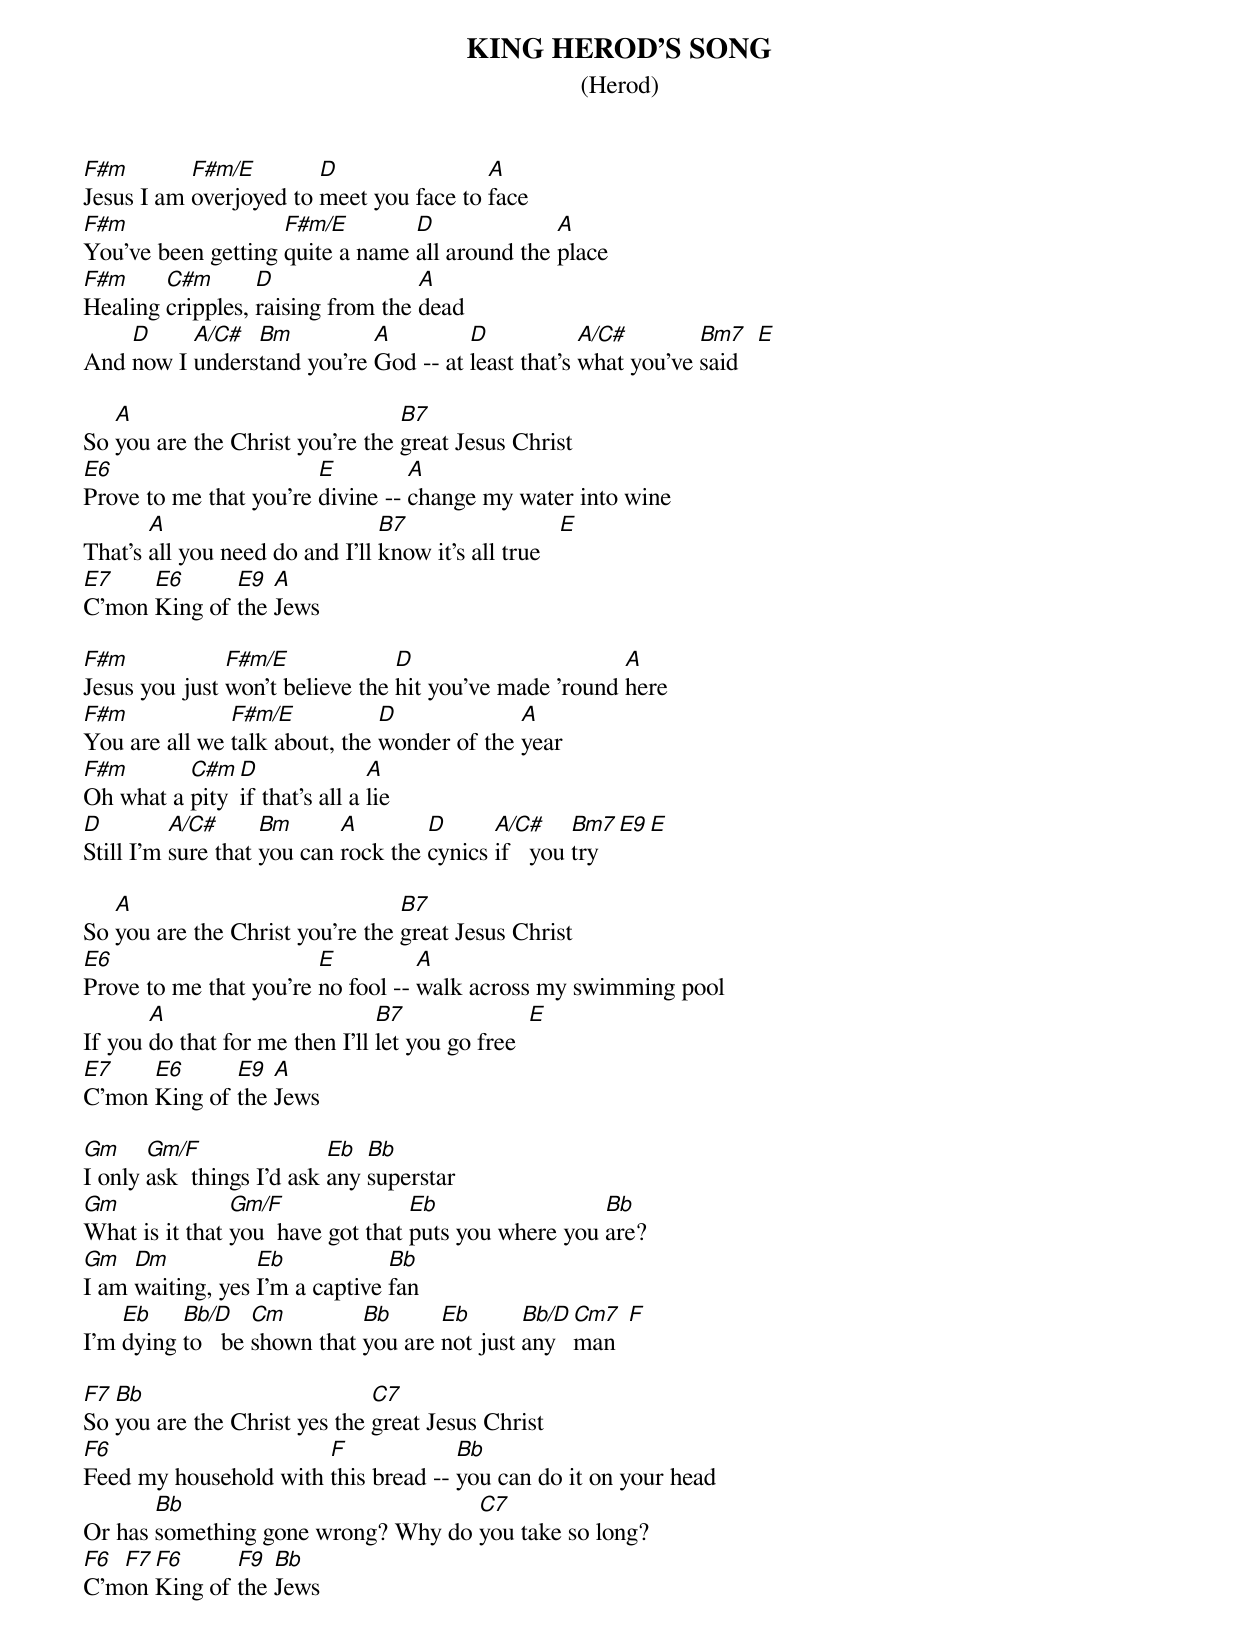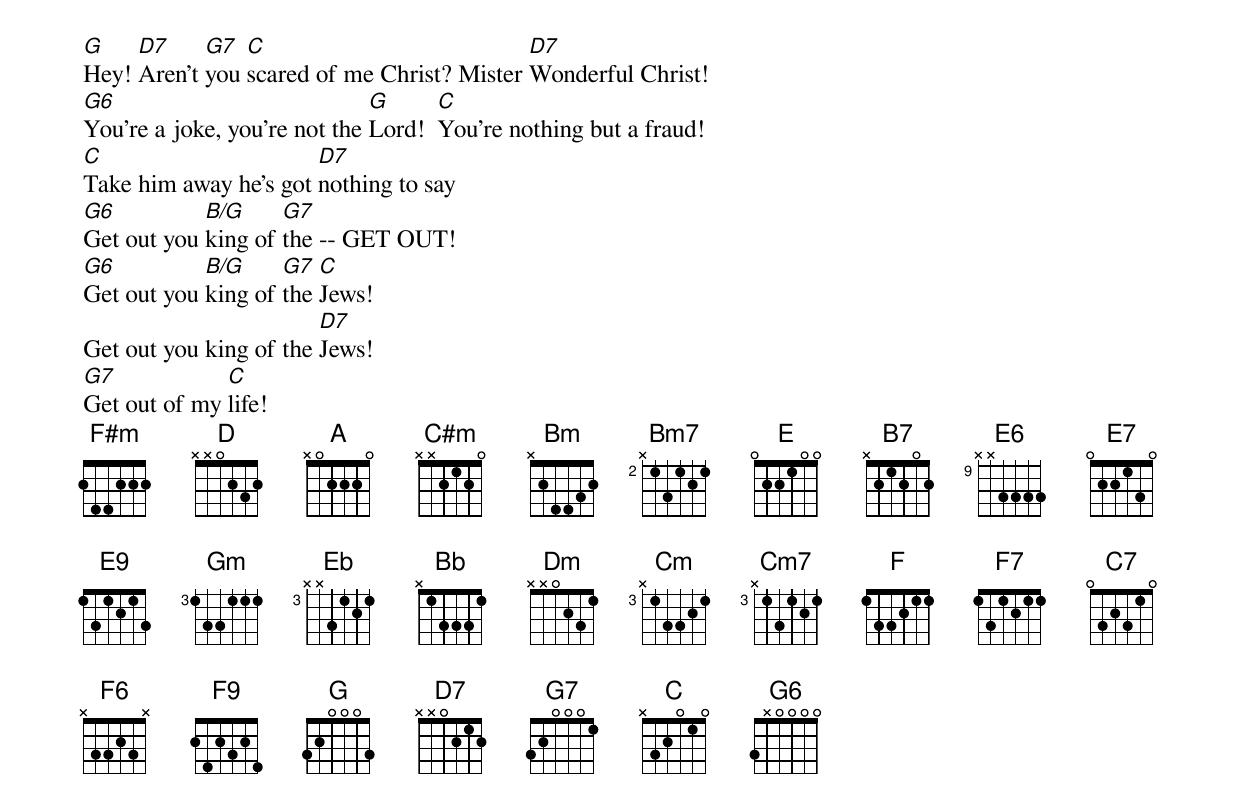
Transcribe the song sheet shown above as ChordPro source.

{t:KING HEROD'S SONG}
{st:(Herod)}

[F#m]Jesus I am [F#m/E]overjoyed to [D]meet you face to [A]face
[F#m]You've been getting [F#m/E]quite a name [D]all around the [A]place
[F#m]Healing [C#m]cripples, [D]raising from the [A]dead
And [D]now I [A/C#]unders[Bm]tand you're [A]God -- at [D]least that's [A/C#]what you've [Bm7]said   [E]

So [A]you are the Christ you're the [B7]great Jesus Christ
[E6]Prove to me that you're [E]divine -- [A]change my water into wine
That's [A]all you need do and I'll [B7]know it's all true   [E]
[E7]C'mon [E6]King of [E9]the [A]Jews

[F#m]Jesus you just [F#m/E]won't believe the [D]hit you've made 'round [A]here
[F#m]You are all we [F#m/E]talk about, the [D]wonder of the [A]year
[F#m]Oh what a [C#m]pity [D]if that's all a [A]lie
[D]Still I'm [A/C#]sure that [Bm]you can [A]rock the [D]cynics [A/C#]if   you [Bm7]try  [E9][E]

So [A]you are the Christ you're the [B7]great Jesus Christ
[E6]Prove to me that you're [E]no fool -- [A]walk across my swimming pool
If you [A]do that for me then I'll [B7]let you go free  [E]
[E7]C'mon [E6]King of [E9]the [A]Jews

[Gm]I only [Gm/F]ask  things I'd ask [Eb]any [Bb]superstar
[Gm]What is it that [Gm/F]you  have got that [Eb]puts you where you [Bb]are?
[Gm]I am [Dm]waiting, yes [Eb]I'm a captive [Bb]fan
I'm [Eb]dying [Bb/D]to   be [Cm]shown that [Bb]you are [Eb]not just [Bb/D]any  [Cm7]man  [F]

[F7]So [Bb]you are the Christ yes the [C7]great Jesus Christ
[F6]Feed my household with [F]this bread -- [Bb]you can do it on your head
Or has [Bb]something gone wrong? Why do [C7]you take so long?
[F6]C'm[F7]on [F6]King of [F9]the [Bb]Jews

[G]Hey! [D7]Aren't [G7]you [C]scared of me Christ? Mister [D7]Wonderful Christ!
[G6]You're a joke, you're not the [G]Lord!  [C]You're nothing but a fraud!
[C]Take him away he's got [D7]nothing to say
[G6]Get out you [B/G]king of [G7]the -- GET OUT!
[G6]Get out you [B/G]king of [G7]the [C]Jews!
Get out you king of the [D7]Jews!
[G7]Get out of my [C]life!
